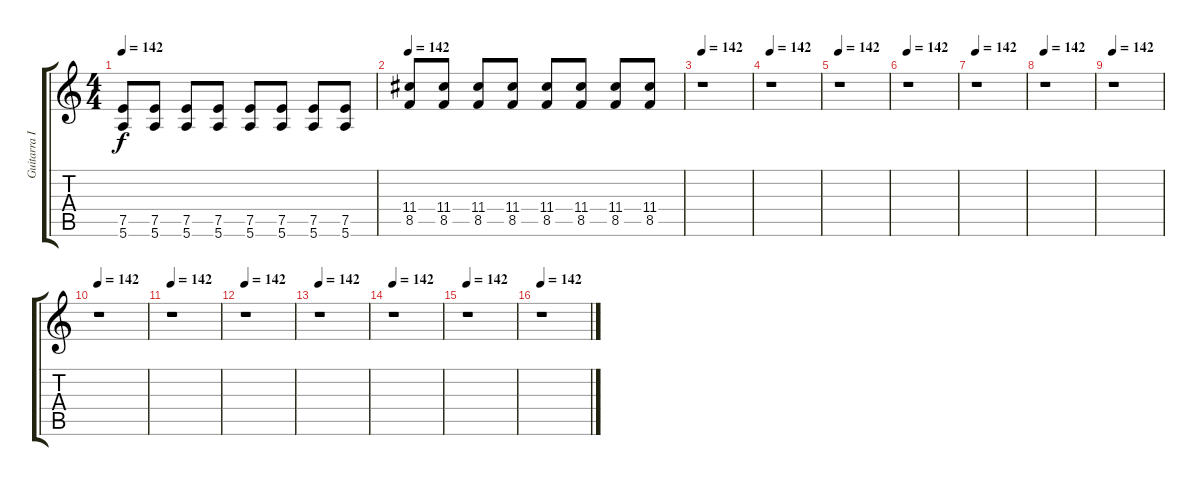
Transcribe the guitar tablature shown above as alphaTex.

\track ("Guitarra III" "Guitarra I") {instrument electricguitarmuted}
\staff {score tabs}
\tuning (E4 B3 G3 D3 A2 E2) {hide}
\ts (4 4)
\tempo 142
\clef g2
\ks c
(7.5 5.6).8{dy f} (7.5 5.6).8 (7.5 5.6).8 (7.5 5.6).8 (7.5 5.6).8 (7.5 5.6).8 (7.5 5.6).8 (7.5 5.6).8 |
\tempo 142
(11.4 8.5).8 (11.4 8.5).8 (11.4 8.5).8 (11.4 8.5).8 (11.4 8.5).8 (11.4 8.5).8 (11.4 8.5).8 (11.4 8.5).8 |
\tempo 142
r.1 |
\tempo 142
r.1 |
\tempo 142
r.1 |
\tempo 142
r.1 |
\tempo 142
r.1 |
\tempo 142
r.1 |
\tempo 142
r.1 |
\tempo 142
r.1 |
\tempo 142
r.1 |
\tempo 142
r.1 |
\tempo 142
r.1 |
\tempo 142
r.1 |
\tempo 142
r.1 |
\tempo 142
r.1
